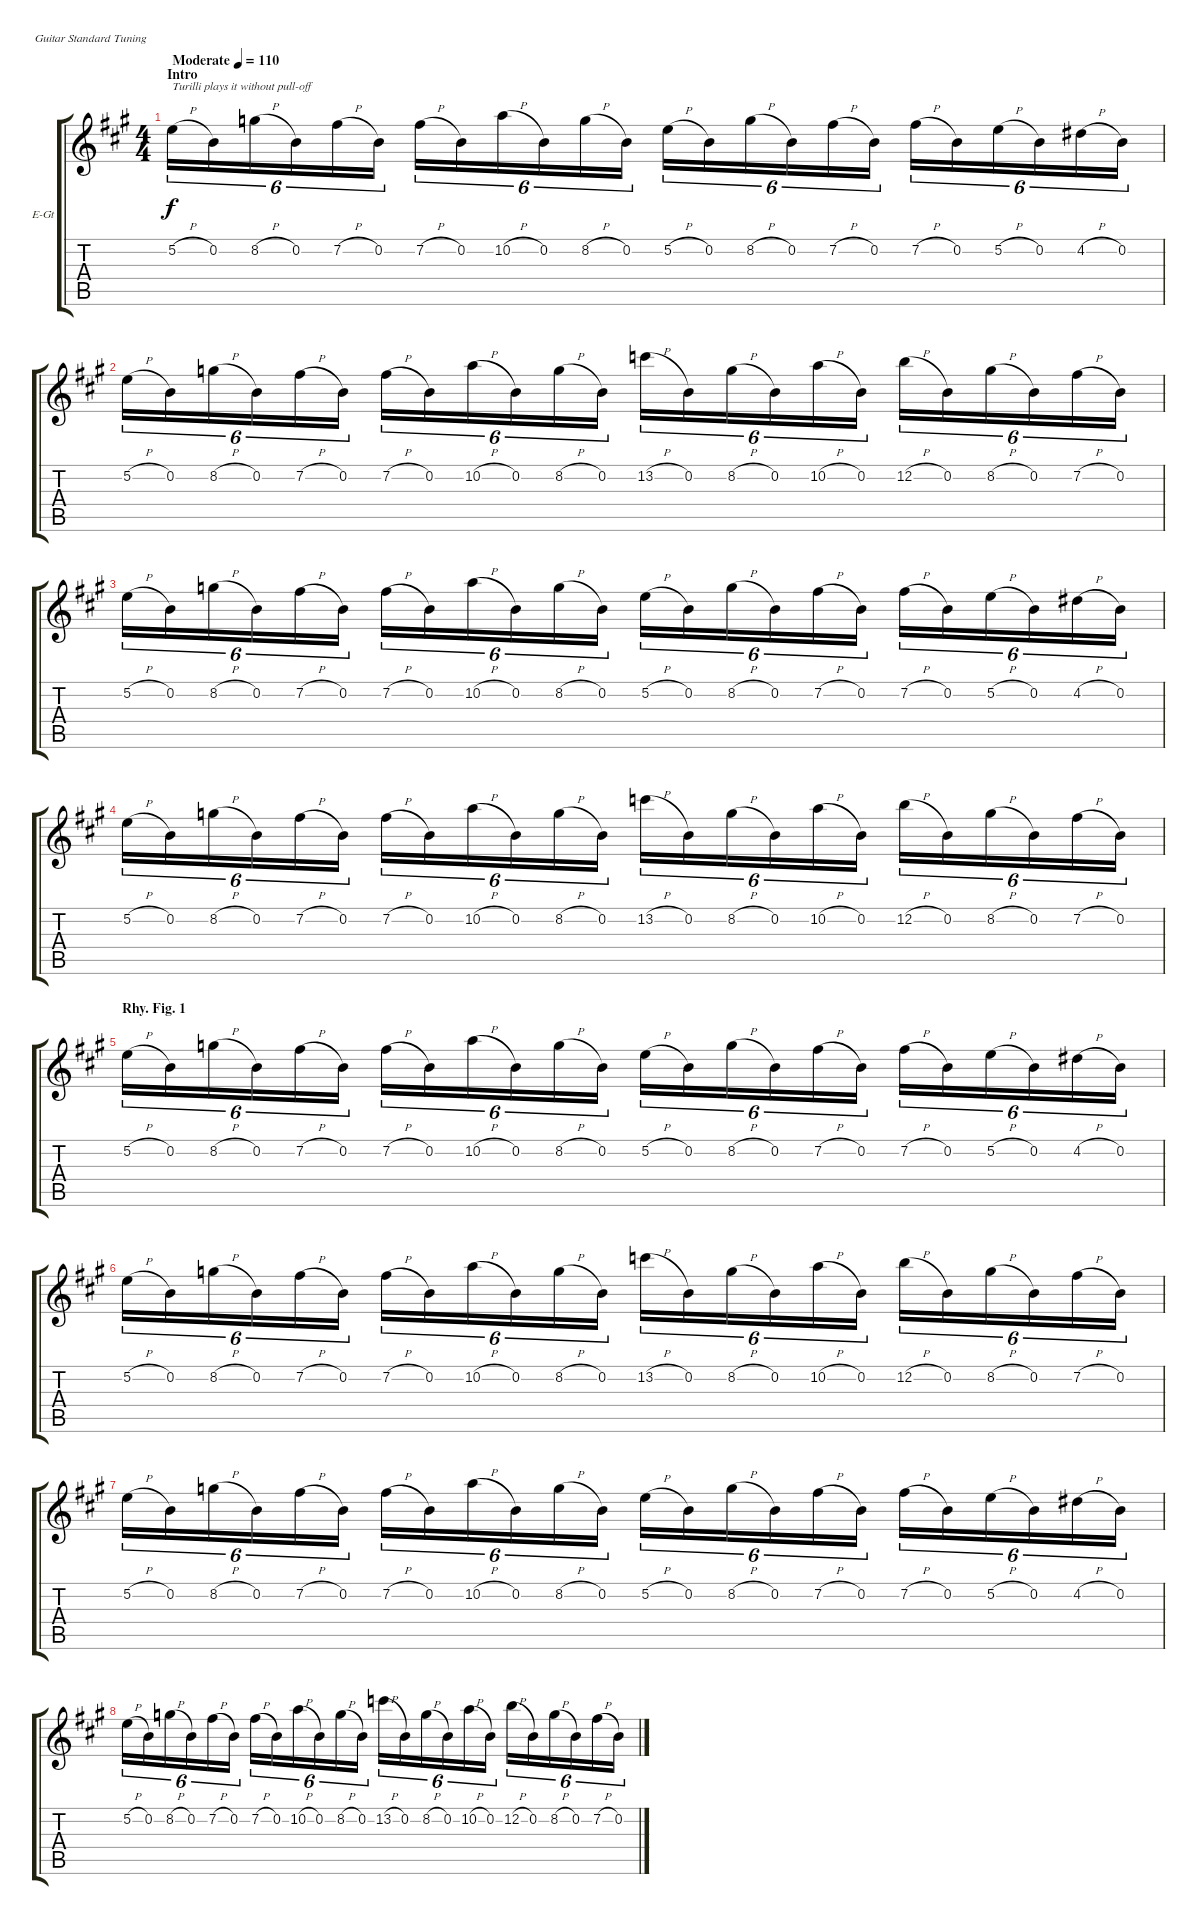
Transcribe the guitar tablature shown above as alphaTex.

\bracketExtendMode groupsimilarinstruments
\firstSystemTrackNameOrientation horizontal
\otherSystemsTrackNameOrientation horizontal
\track ("Lead Guitar" "E-Gt") {instrument overdrivenguitar}
\staff {score tabs}
\tuning (E4 B3 G3 D3 A2 E2)
\ts (4 4)
\beaming (8 2 2 2 2)
\section ("" "Intro")
\tempo (110 "Moderate")
\clef g2
\ks a
5.2{h}.16{tu (6 4) txt "Turilli plays it without pull-off" dy f instrument overdrivenguitar} 0.2.16{tu (6 4)} 8.2{h}.16{tu (6 4)} 0.2.16{tu (6 4)} 7.2{h}.16{tu (6 4)} 0.2.16{tu (6 4)} 7.2{h}.16{tu (6 4)} 0.2.16{tu (6 4)} 10.2{h}.16{tu (6 4)} 0.2.16{tu (6 4)} 8.2{h}.16{tu (6 4)} 0.2.16{tu (6 4)} 5.2{h}.16{tu (6 4)} 0.2.16{tu (6 4)} 8.2{h}.16{tu (6 4)} 0.2.16{tu (6 4)} 7.2{h}.16{tu (6 4)} 0.2.16{tu (6 4)} 7.2{h}.16{tu (6 4)} 0.2.16{tu (6 4)} 5.2{h}.16{tu (6 4)} 0.2.16{tu (6 4)} 4.2{h}.16{tu (6 4)} 0.2.16{tu (6 4)} |
5.2{h}.16{tu (6 4)} 0.2.16{tu (6 4)} 8.2{h}.16{tu (6 4)} 0.2.16{tu (6 4)} 7.2{h}.16{tu (6 4)} 0.2.16{tu (6 4)} 7.2{h}.16{tu (6 4)} 0.2.16{tu (6 4)} 10.2{h}.16{tu (6 4)} 0.2.16{tu (6 4)} 8.2{h}.16{tu (6 4)} 0.2.16{tu (6 4)} 13.2{h}.16{tu (6 4)} 0.2.16{tu (6 4)} 8.2{h}.16{tu (6 4)} 0.2.16{tu (6 4)} 10.2{h}.16{tu (6 4)} 0.2.16{tu (6 4)} 12.2{h}.16{tu (6 4)} 0.2.16{tu (6 4)} 8.2{h}.16{tu (6 4)} 0.2.16{tu (6 4)} 7.2{h}.16{tu (6 4)} 0.2.16{tu (6 4)} |
5.2{h}.16{tu (6 4)} 0.2.16{tu (6 4)} 8.2{h}.16{tu (6 4)} 0.2.16{tu (6 4)} 7.2{h}.16{tu (6 4)} 0.2.16{tu (6 4)} 7.2{h}.16{tu (6 4)} 0.2.16{tu (6 4)} 10.2{h}.16{tu (6 4)} 0.2.16{tu (6 4)} 8.2{h}.16{tu (6 4)} 0.2.16{tu (6 4)} 5.2{h}.16{tu (6 4)} 0.2.16{tu (6 4)} 8.2{h}.16{tu (6 4)} 0.2.16{tu (6 4)} 7.2{h}.16{tu (6 4)} 0.2.16{tu (6 4)} 7.2{h}.16{tu (6 4)} 0.2.16{tu (6 4)} 5.2{h}.16{tu (6 4)} 0.2.16{tu (6 4)} 4.2{h}.16{tu (6 4)} 0.2.16{tu (6 4)} |
5.2{h}.16{tu (6 4)} 0.2.16{tu (6 4)} 8.2{h}.16{tu (6 4)} 0.2.16{tu (6 4)} 7.2{h}.16{tu (6 4)} 0.2.16{tu (6 4)} 7.2{h}.16{tu (6 4)} 0.2.16{tu (6 4)} 10.2{h}.16{tu (6 4)} 0.2.16{tu (6 4)} 8.2{h}.16{tu (6 4)} 0.2.16{tu (6 4)} 13.2{h}.16{tu (6 4)} 0.2.16{tu (6 4)} 8.2{h}.16{tu (6 4)} 0.2.16{tu (6 4)} 10.2{h}.16{tu (6 4)} 0.2.16{tu (6 4)} 12.2{h}.16{tu (6 4)} 0.2.16{tu (6 4)} 8.2{h}.16{tu (6 4)} 0.2.16{tu (6 4)} 7.2{h}.16{tu (6 4)} 0.2.16{tu (6 4)} |
\section ("" "Rhy. Fig. 1")
5.2{h}.16{tu (6 4)} 0.2.16{tu (6 4)} 8.2{h}.16{tu (6 4)} 0.2.16{tu (6 4)} 7.2{h}.16{tu (6 4)} 0.2.16{tu (6 4)} 7.2{h}.16{tu (6 4)} 0.2.16{tu (6 4)} 10.2{h}.16{tu (6 4)} 0.2.16{tu (6 4)} 8.2{h}.16{tu (6 4)} 0.2.16{tu (6 4)} 5.2{h}.16{tu (6 4)} 0.2.16{tu (6 4)} 8.2{h}.16{tu (6 4)} 0.2.16{tu (6 4)} 7.2{h}.16{tu (6 4)} 0.2.16{tu (6 4)} 7.2{h}.16{tu (6 4)} 0.2.16{tu (6 4)} 5.2{h}.16{tu (6 4)} 0.2.16{tu (6 4)} 4.2{h}.16{tu (6 4)} 0.2.16{tu (6 4)} |
5.2{h}.16{tu (6 4)} 0.2.16{tu (6 4)} 8.2{h}.16{tu (6 4)} 0.2.16{tu (6 4)} 7.2{h}.16{tu (6 4)} 0.2.16{tu (6 4)} 7.2{h}.16{tu (6 4)} 0.2.16{tu (6 4)} 10.2{h}.16{tu (6 4)} 0.2.16{tu (6 4)} 8.2{h}.16{tu (6 4)} 0.2.16{tu (6 4)} 13.2{h}.16{tu (6 4)} 0.2.16{tu (6 4)} 8.2{h}.16{tu (6 4)} 0.2.16{tu (6 4)} 10.2{h}.16{tu (6 4)} 0.2.16{tu (6 4)} 12.2{h}.16{tu (6 4)} 0.2.16{tu (6 4)} 8.2{h}.16{tu (6 4)} 0.2.16{tu (6 4)} 7.2{h}.16{tu (6 4)} 0.2.16{tu (6 4)} |
5.2{h}.16{tu (6 4)} 0.2.16{tu (6 4)} 8.2{h}.16{tu (6 4)} 0.2.16{tu (6 4)} 7.2{h}.16{tu (6 4)} 0.2.16{tu (6 4)} 7.2{h}.16{tu (6 4)} 0.2.16{tu (6 4)} 10.2{h}.16{tu (6 4)} 0.2.16{tu (6 4)} 8.2{h}.16{tu (6 4)} 0.2.16{tu (6 4)} 5.2{h}.16{tu (6 4)} 0.2.16{tu (6 4)} 8.2{h}.16{tu (6 4)} 0.2.16{tu (6 4)} 7.2{h}.16{tu (6 4)} 0.2.16{tu (6 4)} 7.2{h}.16{tu (6 4)} 0.2.16{tu (6 4)} 5.2{h}.16{tu (6 4)} 0.2.16{tu (6 4)} 4.2{h}.16{tu (6 4)} 0.2.16{tu (6 4)} |
5.2{h}.16{tu (6 4)} 0.2.16{tu (6 4)} 8.2{h}.16{tu (6 4)} 0.2.16{tu (6 4)} 7.2{h}.16{tu (6 4)} 0.2.16{tu (6 4)} 7.2{h}.16{tu (6 4)} 0.2.16{tu (6 4)} 10.2{h}.16{tu (6 4)} 0.2.16{tu (6 4)} 8.2{h}.16{tu (6 4)} 0.2.16{tu (6 4)} 13.2{h}.16{tu (6 4)} 0.2.16{tu (6 4)} 8.2{h}.16{tu (6 4)} 0.2.16{tu (6 4)} 10.2{h}.16{tu (6 4)} 0.2.16{tu (6 4)} 12.2{h}.16{tu (6 4)} 0.2.16{tu (6 4)} 8.2{h}.16{tu (6 4)} 0.2.16{tu (6 4)} 7.2{h}.16{tu (6 4)} 0.2.16{tu (6 4)}
